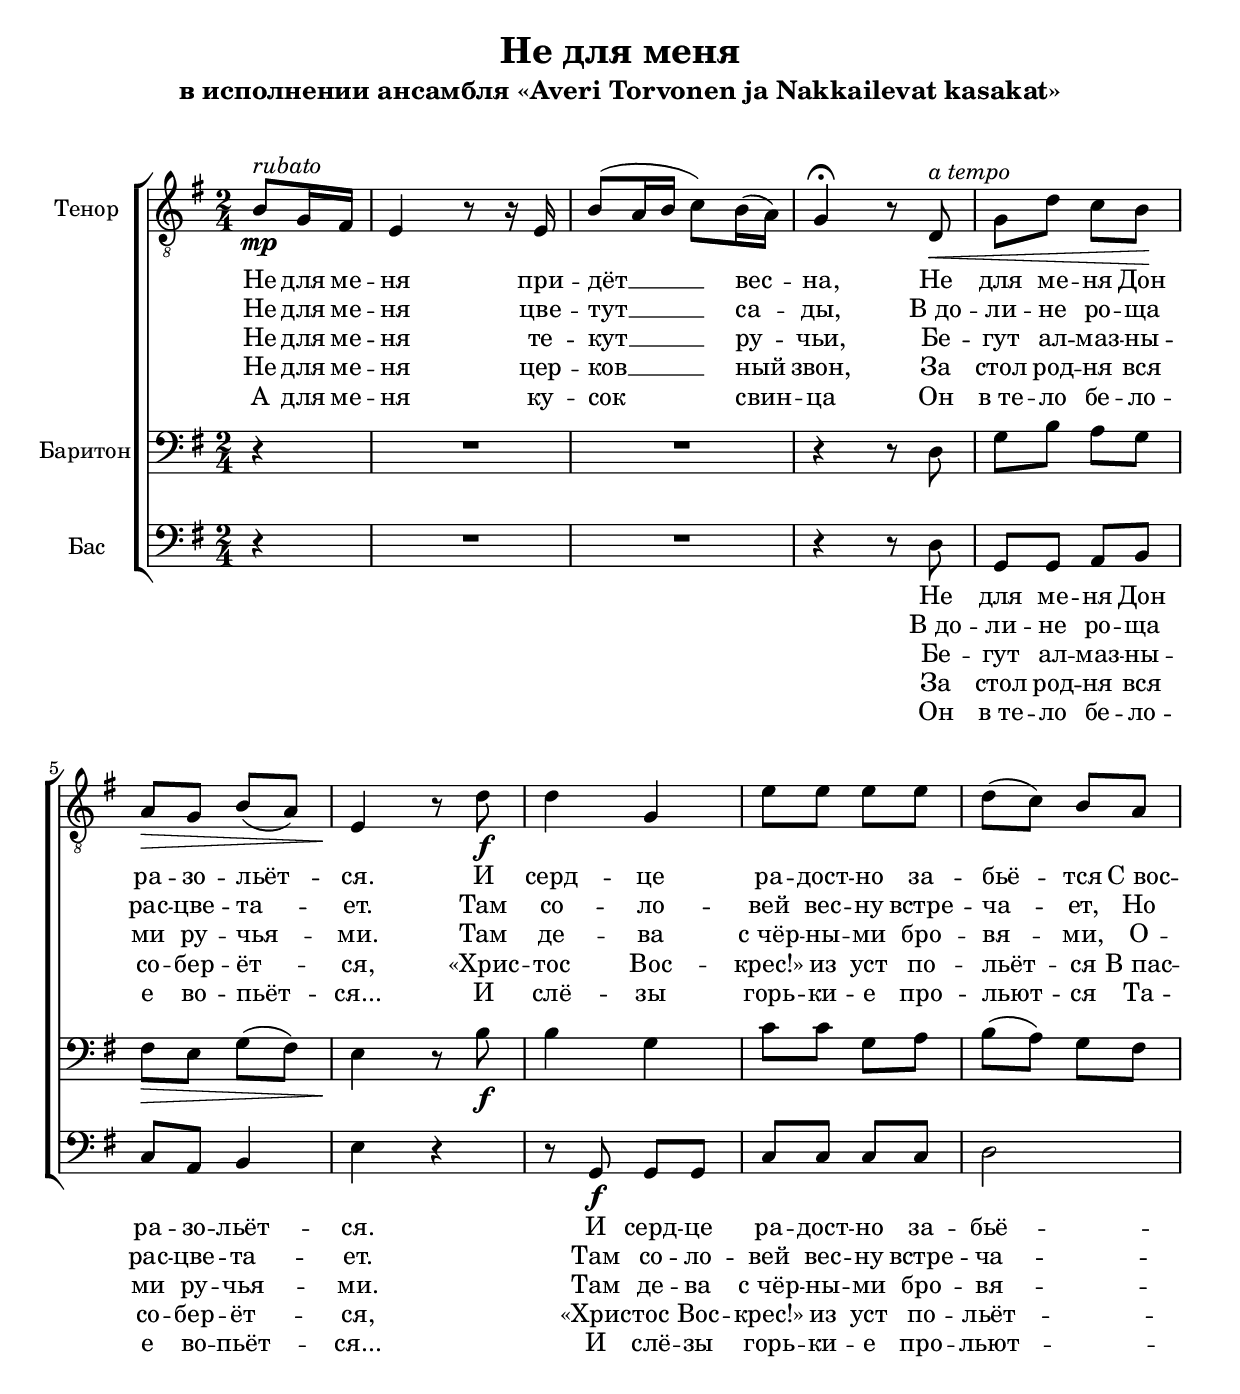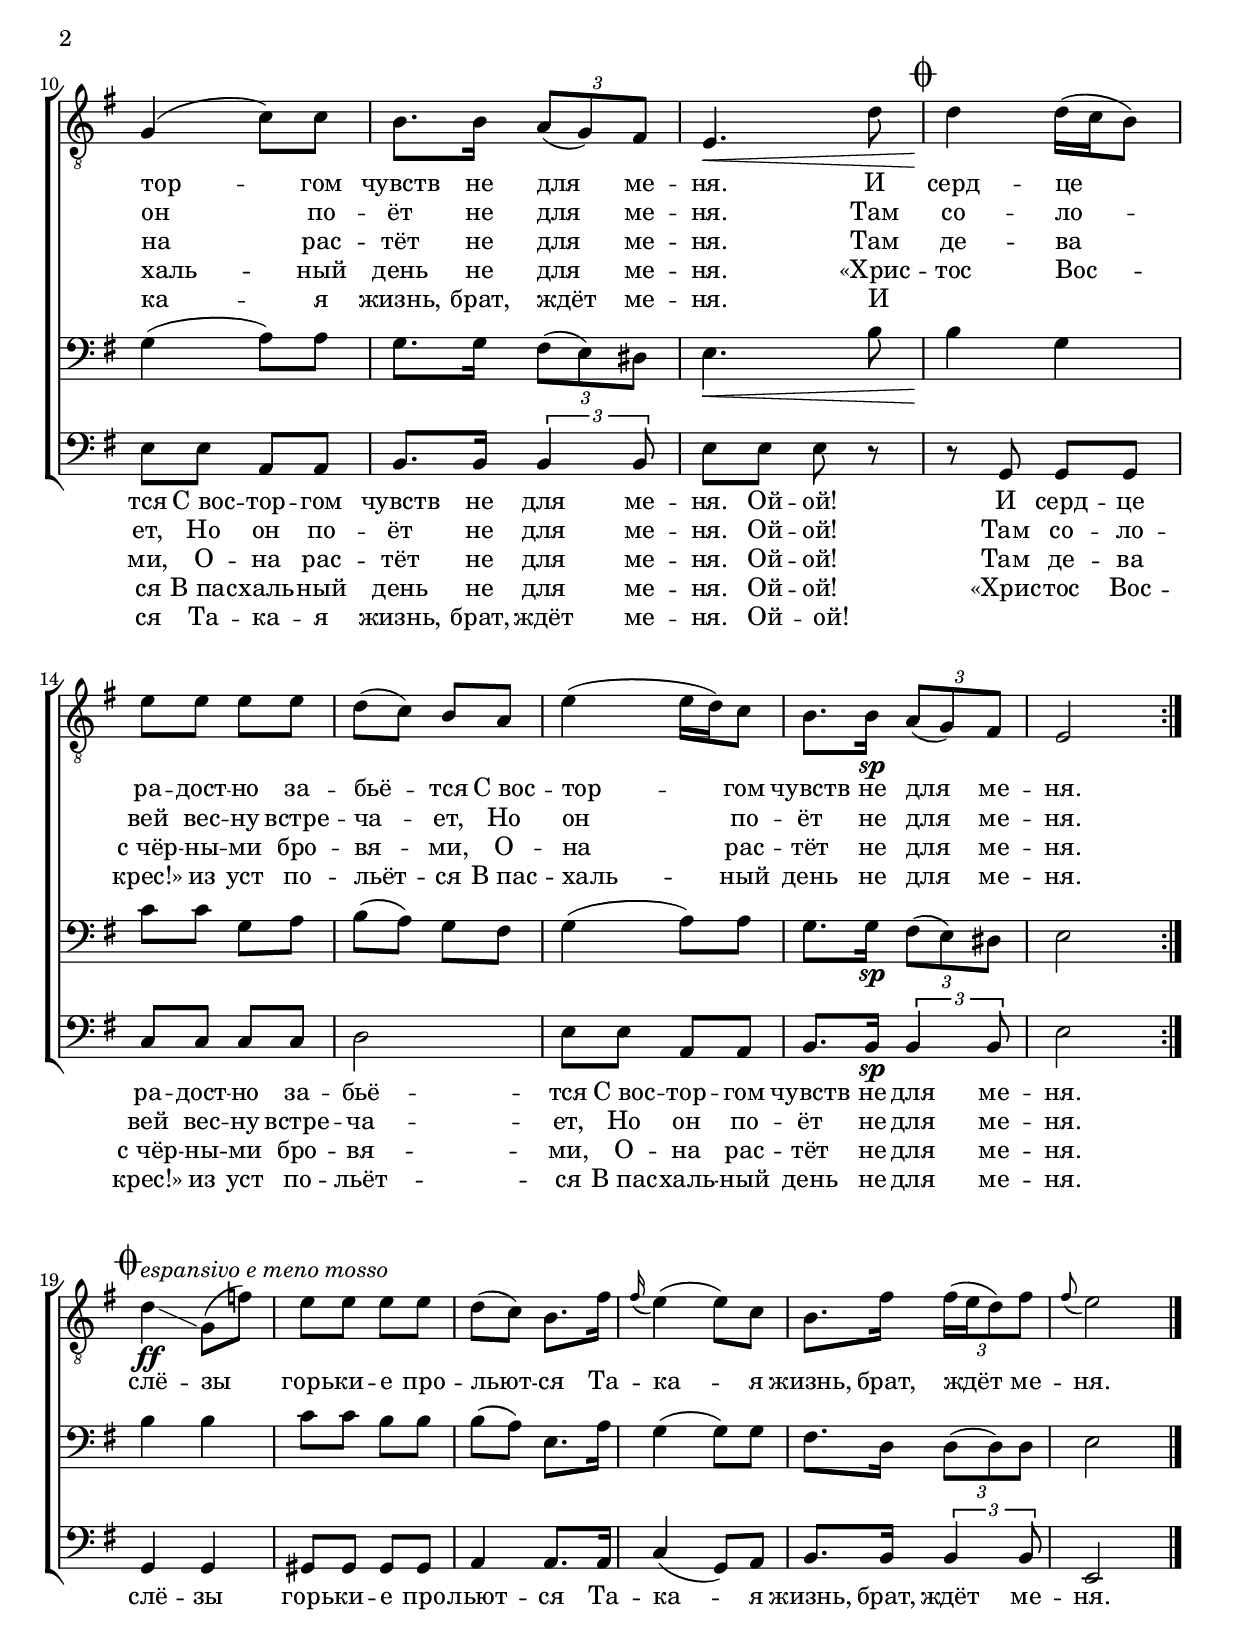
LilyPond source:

\version "2.14.2"
\pointAndClickOff

\header {
  title = "Не для меня"
  subtitle = "в исполнении ансамбля «Averi Torvonen ja Nakkailevat kasakat»"
%  composer = "Säveltäjä"
%  poet = "Sanoittaja"
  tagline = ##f
}

globals = { \key e \minor \time 2/4 }

tenor = \relative c' {
  \partial 4
  b8\mp^\markup {\italic rubato }
  g16 fis16 | e4 r8 r16 e16 | b'8 ( a16 b16 c8) b16( a16) g4\fermata r8 % intro
  d\<^\markup {\italic "a tempo" } | g d' c b\! | a\> g b( a) | e4\! r8 % verse
  d'8\f|d4 g,4|e'8 e e e|d( c) b a g4( c8) c8|b8. b16 \times 2/3 {a8( g8) fis8}|e4.\< % chorus 
  d'8  | \mark \markup {\musicglyph #"scripts.coda"} d4\! d16( c16 b8)|e8 e e e|d( c) b a e'4( e16 d16) c8|b8. b16\sp \times 2/3 {a8( g8) fis8}|e2 % chorus
}

%TODO esitysohjeet isolla + ekan säkeistö unisono?
tenorEnding = \relative c' {
  \mark \markup {\musicglyph #"scripts.coda" } 
  d4^\markup{\italic {espansivo e meno mosso}}\!\ff\glissando g,8( f'8) |e8 e e e|d( c) b8. fis'16 |\appoggiatura fis e4( e8) c8|b8. fis'16 \times 2/3 {fis16( e16 d8) fis8}|\appoggiatura fis e2 \bar "|."
}

barytone = \relative c {
  \partial 4 r4
  R2*2 r4 r8 d | g b a g | fis\> e g( fis) | e4\! r8 % verse
  b'8\f|b4 g4|c8 c g a|b( a) g fis|g4( a8) a8|g8. g16 \times 2/3 {fis8( e8) dis8}|e4.\< % chorus
  b'8|b4\! g4|c8 c g a|b( a) g fis|g4( a8) a8|g8. g16\sp \times 2/3 {fis8( e8) dis8}|e2 % chorus
}

barytoneEnding = \relative c {
  b'4\! b4|c8 c b b|b8( a8) e8. a16|g4( g8) g8|fis8. d16 \times 2/3 {d8( d8) d8}|e2 
}

bass = 	\relative c {
  \partial 4 r4
  R2*2 r4 r8 d8|g,8 g a b|c a b4|e4 r4 % verse
  r8 g,8\f g g|c8 c c c|d2|e8 e8 a,8 a8|b8. b16 \times 2/3 {b4 b8}|e8 e8 e8 r8 % chorus
  r8 g,8 g g|c8 c c c|d2|e8 e8 a,8 a8|b8. b16\sp \times 2/3 {b4 b8}|e2 % chorus
}

bassEnding = \relative c {
  g4 g|gis8 gis gis gis|a4 a8. a16|c4( g8) a8 |b8. b16 \times 2/3 {b4 b8}|e,2 
}

%TODO fraasien alkukirjaimet ym.
introOne = \lyricmode { Не для ме -- ня при -- дёт __ вес -- на, }
verseOne = \lyricmode { Не для ме -- ня  Дон ра -- зо -- льёт -- ся. }
chorusOne = \lyricmode {
  И серд -- це ра -- дост -- но за -- бьё -- тся 
  С_вос -- тор -- гом чувств не для ме -- ня.
}

introTwo = \lyricmode { Не для ме -- ня цве -- тут __ са -- ды, }
verseTwo = \lyricmode { В_до -- ли -- не ро -- ща рас -- цве -- та -- ет. }
chorusTwo = \lyricmode { 
  Там со -- ло -- вей вес -- ну встре -- ча -- ет, 
  Но он по -- ёт не для ме -- ня.
}

introThree = \lyricmode { Не для ме -- ня те -- кут __ ру -- чьи, }
verseThree = \lyricmode { Бе -- гут ал -- маз -- ны -- ми ру -- чья -- ми. }
chorusThree = \lyricmode { 
  Там де -- ва с_чёр -- ны -- ми бро -- вя -- ми,
  О -- на рас -- тёт не для ме -- ня.
}

introFour = \lyricmode { Не для ме -- ня цер -- ков __ ный звон, }
verseFour = \lyricmode { За стол род -- ня вся со -- бер -- ёт -- ся, }
chorusFour = \lyricmode { 
  «Хрис -- тос Вос -- крес!» из уст по -- льёт -- ся
  В_пас -- халь -- ный день не для ме -- ня.
}

introFive = \lyricmode { А для ме -- ня ку -- сок свин -- ца }
verseFive = \lyricmode { Он в_те -- ло бе -- ло -- е во -- пьёт -- ся... }
chorusFive = \lyricmode {
  слё -- зы горь -- ки -- е про -- льют -- ся 
  Та -- ка -- я жизнь, брат, ждёт ме -- ня.
}

hoi = \lyricmode { Ой -- ой! }
skipit = \lyricmode { _ _ _ _ _ _ _ _ _ _ _ _ _ _ _ _ }

\score {
  \new ChoirStaff <<
    \new Staff << 
      \set Staff.instrumentName = "Тенор"
      \set Staff.midiInstrument = "choir aahs"
      \new Voice = "Tenor" { \clef "treble_8" \globals \repeat volta 4 \tenor \break \tenorEnding }
      \new Lyrics \lyricsto "Tenor" {	\introOne \verseOne \chorusOne \chorusOne}
      \new Lyrics \lyricsto "Tenor" {	\introTwo \verseTwo \chorusTwo \chorusTwo}
      \new Lyrics \lyricsto "Tenor" {	\introThree \verseThree \chorusThree \chorusThree}
      \new Lyrics \lyricsto "Tenor" {	\introFour \verseFour \chorusFour \chorusFour}
      \new Lyrics \lyricsto "Tenor" {	\introFive \verseFive И \chorusFive И \skipit \chorusFive}
    >>
    \new Staff << 
      \set Staff.instrumentName = "Баритон"
      \set Staff.midiInstrument = "choir aahs"
      \new Voice = "Barytone" { \clef bass \globals \barytone \barytoneEnding}
    >>
    \new Staff << 
      \set Staff.instrumentName = "Бас"
      \set Staff.midiInstrument = "choir aahs"
      \new Voice = "Bass" { \clef bass \globals \bass \bassEnding}
      \new Lyrics \lyricsto "Bass" {  \verseOne \chorusOne \hoi \chorusOne }
      \new Lyrics \lyricsto "Bass" {  \verseTwo \chorusTwo \hoi \chorusTwo }
      \new Lyrics \lyricsto "Bass" {  \verseThree \chorusThree \hoi \chorusThree }
      \new Lyrics \lyricsto "Bass" {  \verseFour \chorusFour \hoi \chorusFour }
      \new Lyrics \lyricsto "Bass" {  \verseFive И \chorusFive \hoi \skipit _ \chorusFive }
    >> 
  >>
  \midi {}
  \layout {}
} 

\paper {
  ragged-bottom = ##t
  markup-system-spacing #'padding = #5  % between title and staff group
  system-system-spacing #'padding = #5 % between staff groups
}

